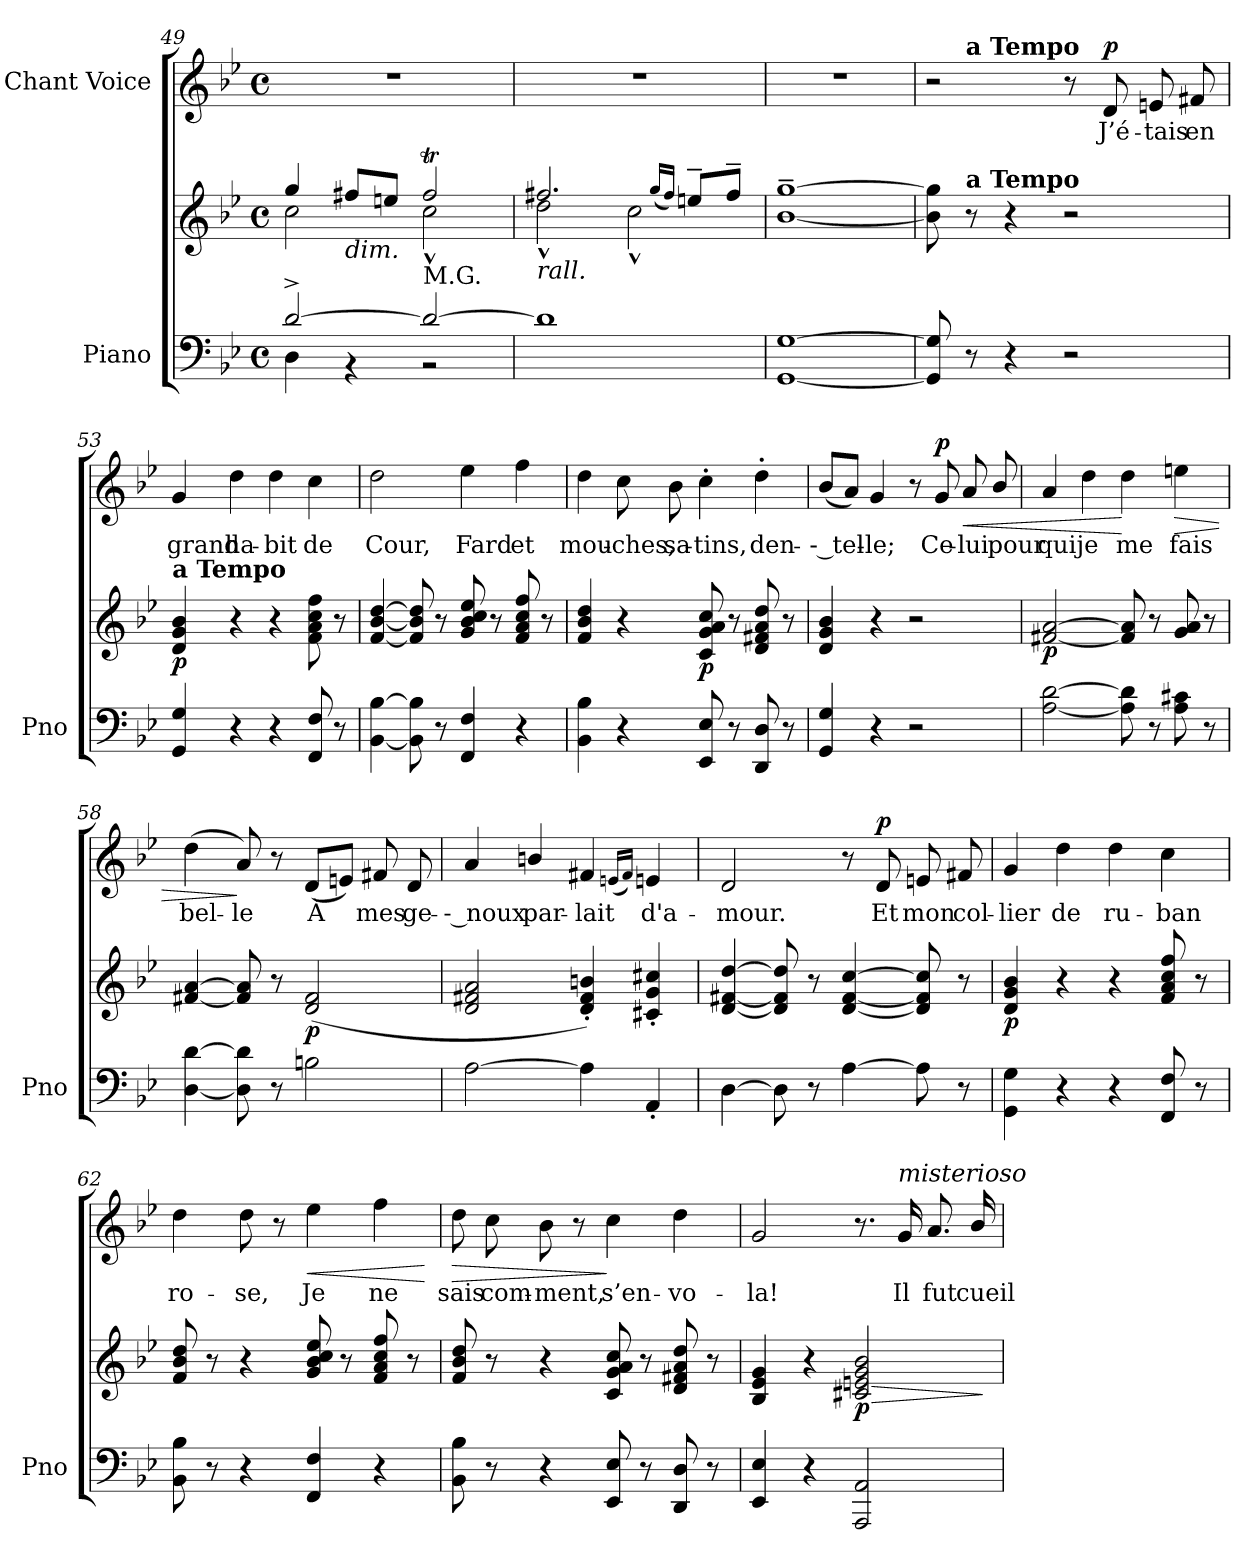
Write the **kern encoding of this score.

**kern	**kern	**dynam	**kern	**text	**dynam
*part2	*part2	*part2	*part1	*part1	*part1
*staff3	*staff2	*staff2/3	*staff1	*staff1	*staff1
*I"Piano	*	*	*I"Chant Voice	*	*
*I'Pno	*	*	*	*	*
*clefF4	*clefG2	*	*clefG2	*	*
*k[b-e-]	*k[b-e-]	*	*k[b-e-]	*	*
*M4/4	*M4/4	*	*M4/4	*	*
*met(c)	*met(c)	*	*met(c)	*	*
=49	=49	=49	=49	=49	=49
*^	*^	*	*	*	*
[2d^/	4D\	4gg/	2cc\	.	1r	.	.
!	!	!LO:TX:b:i:t=dim.	!	!	!	!	!
.	4r	8ff#X/L	.	.	.	.	.
.	.	8een/J	.	.	.	.	.
!	!	!LO:TX:b:t=M.G.	!	!	!	!	!
2d/_	2r	2ff#t/	2cc^^\	.	.	.	.
=50	=50	=50	=50	=50	=50	=50	=50
!	!	!LO:TX:b:i:t=rall.	!	!	!	!	!
*v	*v	*	*	*	*	*	*
1d]	2.ff#XTTT/	2dd^^\	.	1r	.	.
.	.	2cc^^\	.	.	.	.
.	(>16qgg/LL	.	.	.	.	.
.	16qff#/JJ)	.	.	.	.	.
.	8een~/L	.	.	.	.	.
.	8ff#~/J	.	.	.	.	.
*	*v	*v	*	*	*	*
=51	=51	=51	=51	=51	=51
[1GG [1G	[<1b-~ [>1gg~	.	1r	.	.
=52	=52	=52	=52	=52	=52
*	*	*	*^	*	*
8GG/] 8G/]	8b-\] 8gg\]	.	2r	8ryy	.	.
!	!	!	!	!LO:TX:a:B:t=a Tempo	!	!
!	!LO:TX:a:B:t=a Tempo	!	!	!	!	!
8r	8r	.	.	2..ryy	.	.
4r	4r	.	.	.	.	.
2r	2r	.	8r	.	.	.
!	!	!	!	!	!	!LO:DY:a
.	.	.	8d/	.	J’é-	p
.	.	.	8en/	.	-tais	.
.	.	.	8f#X/	.	en	.
=53	=53	=53	=53	=53	=53	=53
!	!LO:TX:a:B:t=a Tempo	!	!	!	!	!
!	!	!LO:DY:b	!	!	!	!
*	*	*	*v	*v	*	*
4GG/ 4G/	4d/ 4g/ 4b-/	p	4g/	grand	.
4r	4r	.	4dd\	ha-	.
4r	4r	.	4dd\	-bit	.
8FF/ 8F/	8f\ 8a\ 8cc\ 8ff\	.	4cc\	de	.
8r	8r	.	.	.	.
=54	=54	=54	=54	=54	=54
[4BB-\ [4B-\	[4f/ [>4b-/ [4dd/	.	2dd\	Cour,	.
8BB-\] 8B-\]	8f/] 8b-/] 8dd/]	.	.	.	.
8r	8r	.	.	.	.
!	!	!LO:DY:b	!	!	!
!	!	!LO:DY:n=1:b	!	!	!LO:DY:a
!	!	!	!	!	!LO:DY:n=1:a
4FF/ 4F/	8g/ 8b-/ 8cc/ 8ee-/	other-dynamics f	4ee-\	Fard	other-dynamics f
.	8r	.	.	.	.
4r	8f/ 8a/ 8cc/ 8ff/	.	4ff\	et	.
.	8r	.	.	.	.
=55	=55	=55	=55	=55	=55
4BB-\ 4B-\	4f/ 4b-/ 4dd/	.	4dd\	mou-	.
4r	4r	.	8cc\	-ches,	.
.	.	.	8b-\	sa-	.
!	!	!LO:DY:b	!	!	!
8EE-/ 8E-/	8c/ 8g/ 8a/ 8cc/	p	4cc'\	-tins,	.
8r	8r	.	.	.	.
8DD/ 8D/	8d/ 8f#X/ 8a/ 8dd/	.	4dd'\	den-	.
8r	8r	.	.	.	.
=56	=56	=56	=56	=56	=56
4GG/ 4G/	4d/ 4g/ 4b-/	.	(8b-/L	-- tel-	.
.	.	.	8a/J)	.	.
4r	4r	.	4g/	-le;	.
2r	2r	.	8r	.	.
!	!	!	!	!	!LO:DY:a
.	.	.	8g/	Ce-	p
!	!	!	!	!	!LO:HP:b
.	.	.	8a/	-lui	<
.	.	.	8b-/	pour	.
=57	=57	=57	=57	=57	=57
!	!	!LO:DY:b	!	!	!
[2A\ [2d\	[2f#X/ [2a/	p	4a/	qui	.
.	.	.	4dd\	je	.
8A\] 8d\]	8f#/] 8a/]	.	4dd\	me	[
8r	8r	.	.	.	.
!	!	!	!	!	!LO:HP:b
8A\ 8c#X\	8g/ 8a/	.	4een\	fais	>
8r	8r	.	.	.	.
=58	=58	=58	=58	=58	=58
[4D\ [4d\	[4f#X/ [4a/	.	(4dd\	bel-	.
8D\] 8d\]	8f#/] 8a/]	.	8a/)	-le	]
8r	8r	.	8r	.	.
!	!	!LO:DY:b	!	!	!
2Bn\	(>2d/ 2f#/	p	(8d/L	À	.
.	.	.	8en/J)	.	.
.	.	.	8f#X/	mes	.
.	.	.	8d/	ge-	.
=59	=59	=59	=59	=59	=59
[2A\	2d/ 2f#X/ 2a/	.	4a/	-- noux	.
.	.	.	4bn/	par-	.
4A\]	4d/'> 4f#/'> 4bn/'>)	.	4f#X/	-lait	.
.	.	.	(16qen/LL	.	.
.	.	.	16qf#/JJ)	.	.
4AA'/	4c#X/'> 4g/'> 4cc#X/'>	.	4e/	d'a-	.
=60	=60	=60	=60	=60	=60
[4D\	[4d/ [>4f#X/ [4dd/	.	2d/	-mour.	.
8D\]	8d/] 8f#/] 8dd/]	.	.	.	.
8r	8r	.	.	.	.
[4A\	[4d/ [>4f#/ [4cc/	.	8r	.	.
!	!	!	!	!	!LO:DY:a
.	.	.	8d/	Et	p
8A\]	8d/] 8f#/] 8cc/]	.	8en/	mon	.
8r	8r	.	8f#X/	col-	.
=61	=61	=61	=61	=61	=61
!	!	!LO:DY:b	!	!	!
4GG\ 4G\	4d/ 4g/ 4b-/	p	4g/	-lier	.
4r	4r	.	4dd\	de	.
4r	4r	.	4dd\	ru-	.
8FF/ 8F/	8f/ 8a/ 8cc/ 8ff/	.	4cc\	-ban	.
8r	8r	.	.	.	.
=62	=62	=62	=62	=62	=62
8BB-\ 8B-\	8f/ 8b-/ 8dd/	.	4dd\	ro-	.
8r	8r	.	.	.	.
4r	4r	.	8dd\	-se,	.
.	.	.	8r	.	.
!	!	!	!	!	!LO:HP:b
4FF/ 4F/	8g/ 8b-/ 8cc/ 8ee-/	.	4ee-\	Je	<
.	8r	.	.	.	.
4r	8f/ 8a/ 8cc/ 8ff/	.	4ff\	ne	.
.	8r	.	.	.	.
.	.	.	.	.	[
=63	=63	=63	=63	=63	=63
!	!	!	!	!	!LO:HP:b
8BB-\ 8B-\	8f/ 8b-/ 8dd/	.	8dd\	sais	>
8r	8r	.	8cc\	com-	.
4r	4r	.	8b-\	-ment,	.
.	.	.	8r	.	.
8EE-/ 8E-/	8c/ 8g/ 8a/ 8cc/	.	4cc\	s’en-	]
8r	8r	.	.	.	.
8DD/ 8D/	8d/ 8f#X/ 8a/ 8dd/	.	4dd\	-vo-	.
8r	8r	.	.	.	.
=64	=64	=64	=64	=64	=64
4EE-/ 4E-/	4B-/ 4e-/ 4g/	.	2g/	-la!	.
4r	4r	.	.	.	.
!	!	!LO:HP:b	!	!	!
!	!	!LO:DY:n=1:b	!	!	!
2AAA/ 2AA/	2c#X/ 2en/ 2g/ 2b-/	> p	8.r	.	.
!	!	!	!LO:TX:a:i:t=misterioso	!	!
.	.	.	16g/	Il	.
.	.	.	8.a/	fut	.
.	.	.	16b-/	cueil-	.
.	.	]	.	.	.
=	=	=	=	=	=
*-	*-	*-	*-	*-	*-
